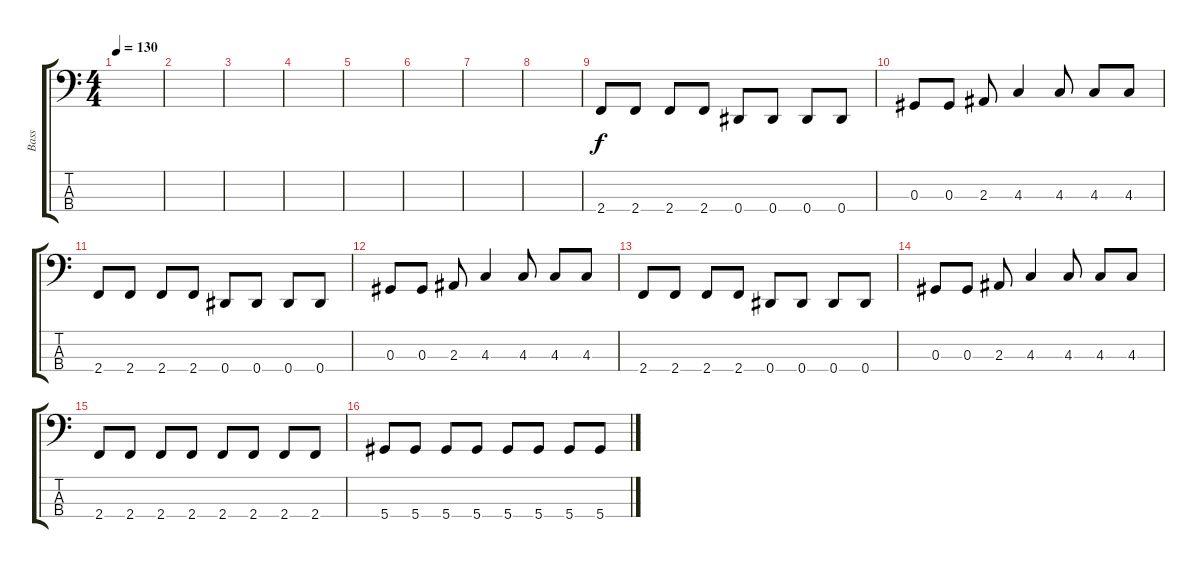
\track ("Bass" "Bass") {instrument fretlessbass}
\staff {score tabs}
\tuning (Gb2 Db2 Ab1 Eb1) {hide}
\ts (4 4)
\tempo 130
\clef f4
\ks c
|
|
|
|
|
|
|
|
2.4.8 2.4.8 2.4.8 2.4.8 0.4.8 0.4.8 0.4.8 0.4.8 |
0.3.8 0.3.8 2.3.8 4.3.4 4.3.8 4.3.8 4.3.8 |
2.4.8 2.4.8 2.4.8 2.4.8 0.4.8 0.4.8 0.4.8 0.4.8 |
0.3.8 0.3.8 2.3.8 4.3.4 4.3.8 4.3.8 4.3.8 |
2.4.8 2.4.8 2.4.8 2.4.8 0.4.8 0.4.8 0.4.8 0.4.8 |
0.3.8 0.3.8 2.3.8 4.3.4 4.3.8 4.3.8 4.3.8 |
2.4.8 2.4.8 2.4.8 2.4.8 2.4.8 2.4.8 2.4.8 2.4.8 |
5.4.8 5.4.8 5.4.8 5.4.8 5.4.8 5.4.8 5.4.8 5.4.8
